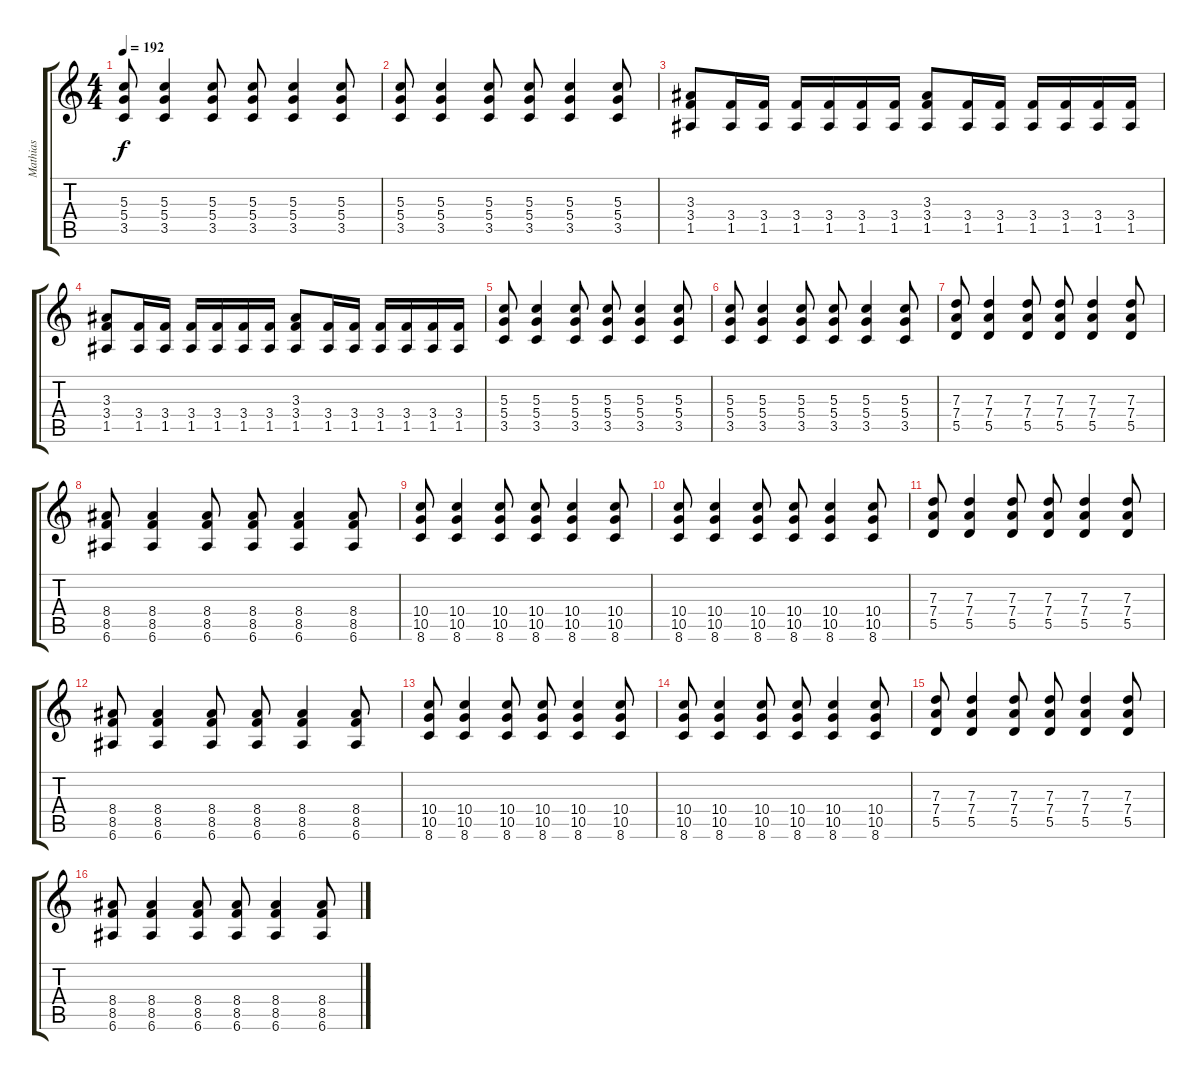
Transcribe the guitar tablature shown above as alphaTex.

\track ("Mathias" "Mathias") {instrument distortionguitar}
\staff {score tabs}
\tuning (E4 B3 G3 D3 A2 E2) {hide}
\ts (4 4)
\tempo 192
\clef g2
\ks c
(5.3 5.4 3.5).8{dy f} (5.3 5.4 3.5).4 (5.3 5.4 3.5).8 (5.3 5.4 3.5).8 (5.3 5.4 3.5).4 (5.3 5.4 3.5).8 |
(5.3 5.4 3.5).8 (5.3 5.4 3.5).4 (5.3 5.4 3.5).8 (5.3 5.4 3.5).8 (5.3 5.4 3.5).4 (5.3 5.4 3.5).8 |
(3.3 3.4 1.5).8 (3.4 1.5).16 (3.4 1.5).16 (3.4 1.5).16 (3.4 1.5).16 (3.4 1.5).16 (3.4 1.5).16 (3.3 3.4 1.5).8 (3.4 1.5).16 (3.4 1.5).16 (3.4 1.5).16 (3.4 1.5).16 (3.4 1.5).16 (3.4 1.5).16 |
(3.3 3.4 1.5).8 (3.4 1.5).16 (3.4 1.5).16 (3.4 1.5).16 (3.4 1.5).16 (3.4 1.5).16 (3.4 1.5).16 (3.3 3.4 1.5).8 (3.4 1.5).16 (3.4 1.5).16 (3.4 1.5).16 (3.4 1.5).16 (3.4 1.5).16 (3.4 1.5).16 |
(5.3 5.4 3.5).8 (5.3 5.4 3.5).4 (5.3 5.4 3.5).8 (5.3 5.4 3.5).8 (5.3 5.4 3.5).4 (5.3 5.4 3.5).8 |
(5.3 5.4 3.5).8 (5.3 5.4 3.5).4 (5.3 5.4 3.5).8 (5.3 5.4 3.5).8 (5.3 5.4 3.5).4 (5.3 5.4 3.5).8 |
(7.3 7.4 5.5).8 (7.3 7.4 5.5).4 (7.3 7.4 5.5).8 (7.3 7.4 5.5).8 (7.3 7.4 5.5).4 (7.3 7.4 5.5).8 |
(8.4 8.5 6.6).8 (8.4 8.5 6.6).4 (8.4 8.5 6.6).8 (8.4 8.5 6.6).8 (8.4 8.5 6.6).4 (8.4 8.5 6.6).8 |
(10.4 10.5 8.6).8 (10.4 10.5 8.6).4 (10.4 10.5 8.6).8 (10.4 10.5 8.6).8 (10.4 10.5 8.6).4 (10.4 10.5 8.6).8 |
(10.4 10.5 8.6).8 (10.4 10.5 8.6).4 (10.4 10.5 8.6).8 (10.4 10.5 8.6).8 (10.4 10.5 8.6).4 (10.4 10.5 8.6).8 |
(7.3 7.4 5.5).8 (7.3 7.4 5.5).4 (7.3 7.4 5.5).8 (7.3 7.4 5.5).8 (7.3 7.4 5.5).4 (7.3 7.4 5.5).8 |
(8.4 8.5 6.6).8 (8.4 8.5 6.6).4 (8.4 8.5 6.6).8 (8.4 8.5 6.6).8 (8.4 8.5 6.6).4 (8.4 8.5 6.6).8 |
(10.4 10.5 8.6).8 (10.4 10.5 8.6).4 (10.4 10.5 8.6).8 (10.4 10.5 8.6).8 (10.4 10.5 8.6).4 (10.4 10.5 8.6).8 |
(10.4 10.5 8.6).8 (10.4 10.5 8.6).4 (10.4 10.5 8.6).8 (10.4 10.5 8.6).8 (10.4 10.5 8.6).4 (10.4 10.5 8.6).8 |
(7.3 7.4 5.5).8 (7.3 7.4 5.5).4 (7.3 7.4 5.5).8 (7.3 7.4 5.5).8 (7.3 7.4 5.5).4 (7.3 7.4 5.5).8 |
(8.4 8.5 6.6).8 (8.4 8.5 6.6).4 (8.4 8.5 6.6).8 (8.4 8.5 6.6).8 (8.4 8.5 6.6).4 (8.4 8.5 6.6).8
